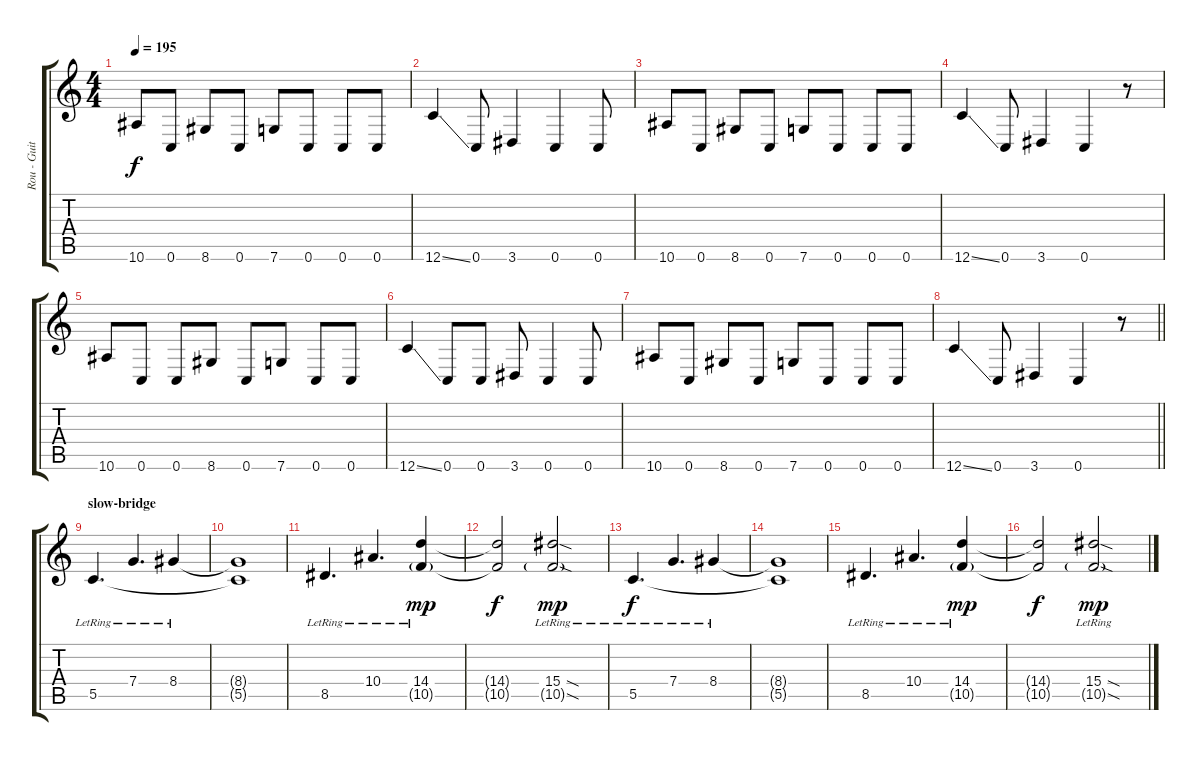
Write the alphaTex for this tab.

\track ("Rou - Guitar" "Rou - Guit") {instrument distortionguitar}
\staff {score tabs}
\tuning (D4 A3 F3 C3 G2 C2) {hide}
\ts (4 4)
\tempo 195
\clef g2
\ks c
10.6.8{dy f} 0.6.8 8.6.8 0.6.8 7.6.8 0.6.8 0.6.8 0.6.8 |
12.6{ss}.4 0.6.8 3.6.4 0.6.4 0.6.8 |
10.6.8 0.6.8 8.6.8 0.6.8 7.6.8 0.6.8 0.6.8 0.6.8 |
12.6{ss}.4 0.6.8 3.6.4 0.6.4 r.8 |
10.6.8 0.6.8 0.6.8 8.6.8 0.6.8 7.6.8 0.6.8 0.6.8 |
12.6{ss}.4 0.6.8 0.6.8 3.6.8 0.6.4 0.6.8 |
10.6.8 0.6.8 8.6.8 0.6.8 7.6.8 0.6.8 0.6.8 0.6.8 |
\barLineRight lightlight
12.6{ss}.4 0.6.8 3.6.4 0.6.4 r.8{instrument electricguitarjazz} |
\section ("" "slow-bridge")
5.5{lr}.4{d} 7.4{lr}.4{d} 8.4{lr}.4 |
(8.4{t} 5.5{t}).1 |
8.5{lr}.4{d} 10.4{lr}.4{d} (14.4{lr} 10.5{g lr}).4{dy mp} |
(14.4{t} 10.5{t}).2{dy f} (15.4{sod lr} 10.5{sod g lr}).2{dy mp} |
5.5{lr}.4{d dy f} 7.4{lr}.4{d} 8.4{lr}.4 |
(8.4{t} 5.5{t}).1 |
8.5{lr}.4{d} 10.4{lr}.4{d} (14.4{lr} 10.5{g lr}).4{dy mp} |
(14.4{t} 10.5{t}).2{dy f} (15.4{sod lr} 10.5{sod g lr}).2{dy mp}
